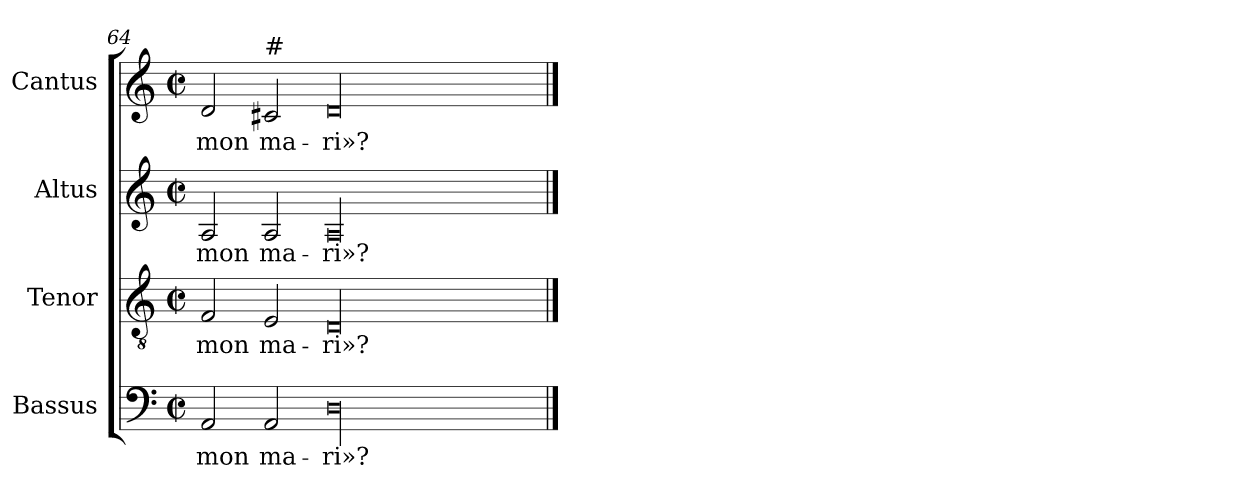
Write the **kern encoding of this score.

**kern	**text	**kern	**text	**kern	**text	**kern	**text
*part4	*part4	*part3	*part3	*part2	*part2	*part1	*part1
*staff4	*staff4	*staff3	*staff3	*staff2	*staff2	*staff1	*staff1
*I"Bassus	*	*I"Tenor	*	*I"Altus	*	*I"Cantus	*
*I'B.	*	*I'T.	*	*I'A.	*	*I'S.	*
*clefF4	*	*clefGv2	*	*clefG2	*	*clefG2	*
*	*	*ITrd7c12	*	*	*	*	*
*k[]	*	*k[]	*	*k[]	*	*k[]	*
*C:	*	*C:	*	*C:	*	*C:	*
*M2/2	*	*M2/2	*	*M2/2	*	*M2/2	*
*met(c|)	*	*met(c|)	*	*met(c|)	*	*met(c|)	*
=64	=64	=64	=64	=64	=64	=64	=64
!	!LO:LY:b:color=#000000	!	!	!	!	!	!
!	!	!	!LO:LY:b:color=#000000	!	!	!	!
!	!	!	!	!	!LO:LY:b:color=#000000	!	!
!	!	!	!	!	!	!	!LO:LY:b:color=#000000
2AAi/	mon	2FFi/	mon	2Ai/	mon	2di/	mon
!	!LO:LY:b:color=#000000	!	!	!	!	!	!
!	!	!	!LO:LY:b:color=#000000	!	!	!	!
!	!	!	!	!	!LO:LY:b:color=#000000	!	!
!	!	!	!	!	!	!LO:TX:a:t=#	!
!	!	!	!	!	!	!	!LO:LY:b:color=#000000
2AAi/	ma-	2EEi/	ma-	2Ai/	ma-	2c#i/	ma-
!	!LO:LY:b:color=#000000	!	!	!	!	!	!
!	!	!	!LO:LY:b:color=#000000	!	!	!	!
!	!	!	!	!	!LO:LY:b:color=#000000	!	!
!	!	!	!	!	!	!	!LO:LY:b:color=#000000
00Di	-ri»?	00DDi	-ri»?	00Ai	-ri»?	00di	-ri»?
==	==	==	==	==	==	==	==
*-	*-	*-	*-	*-	*-	*-	*-
